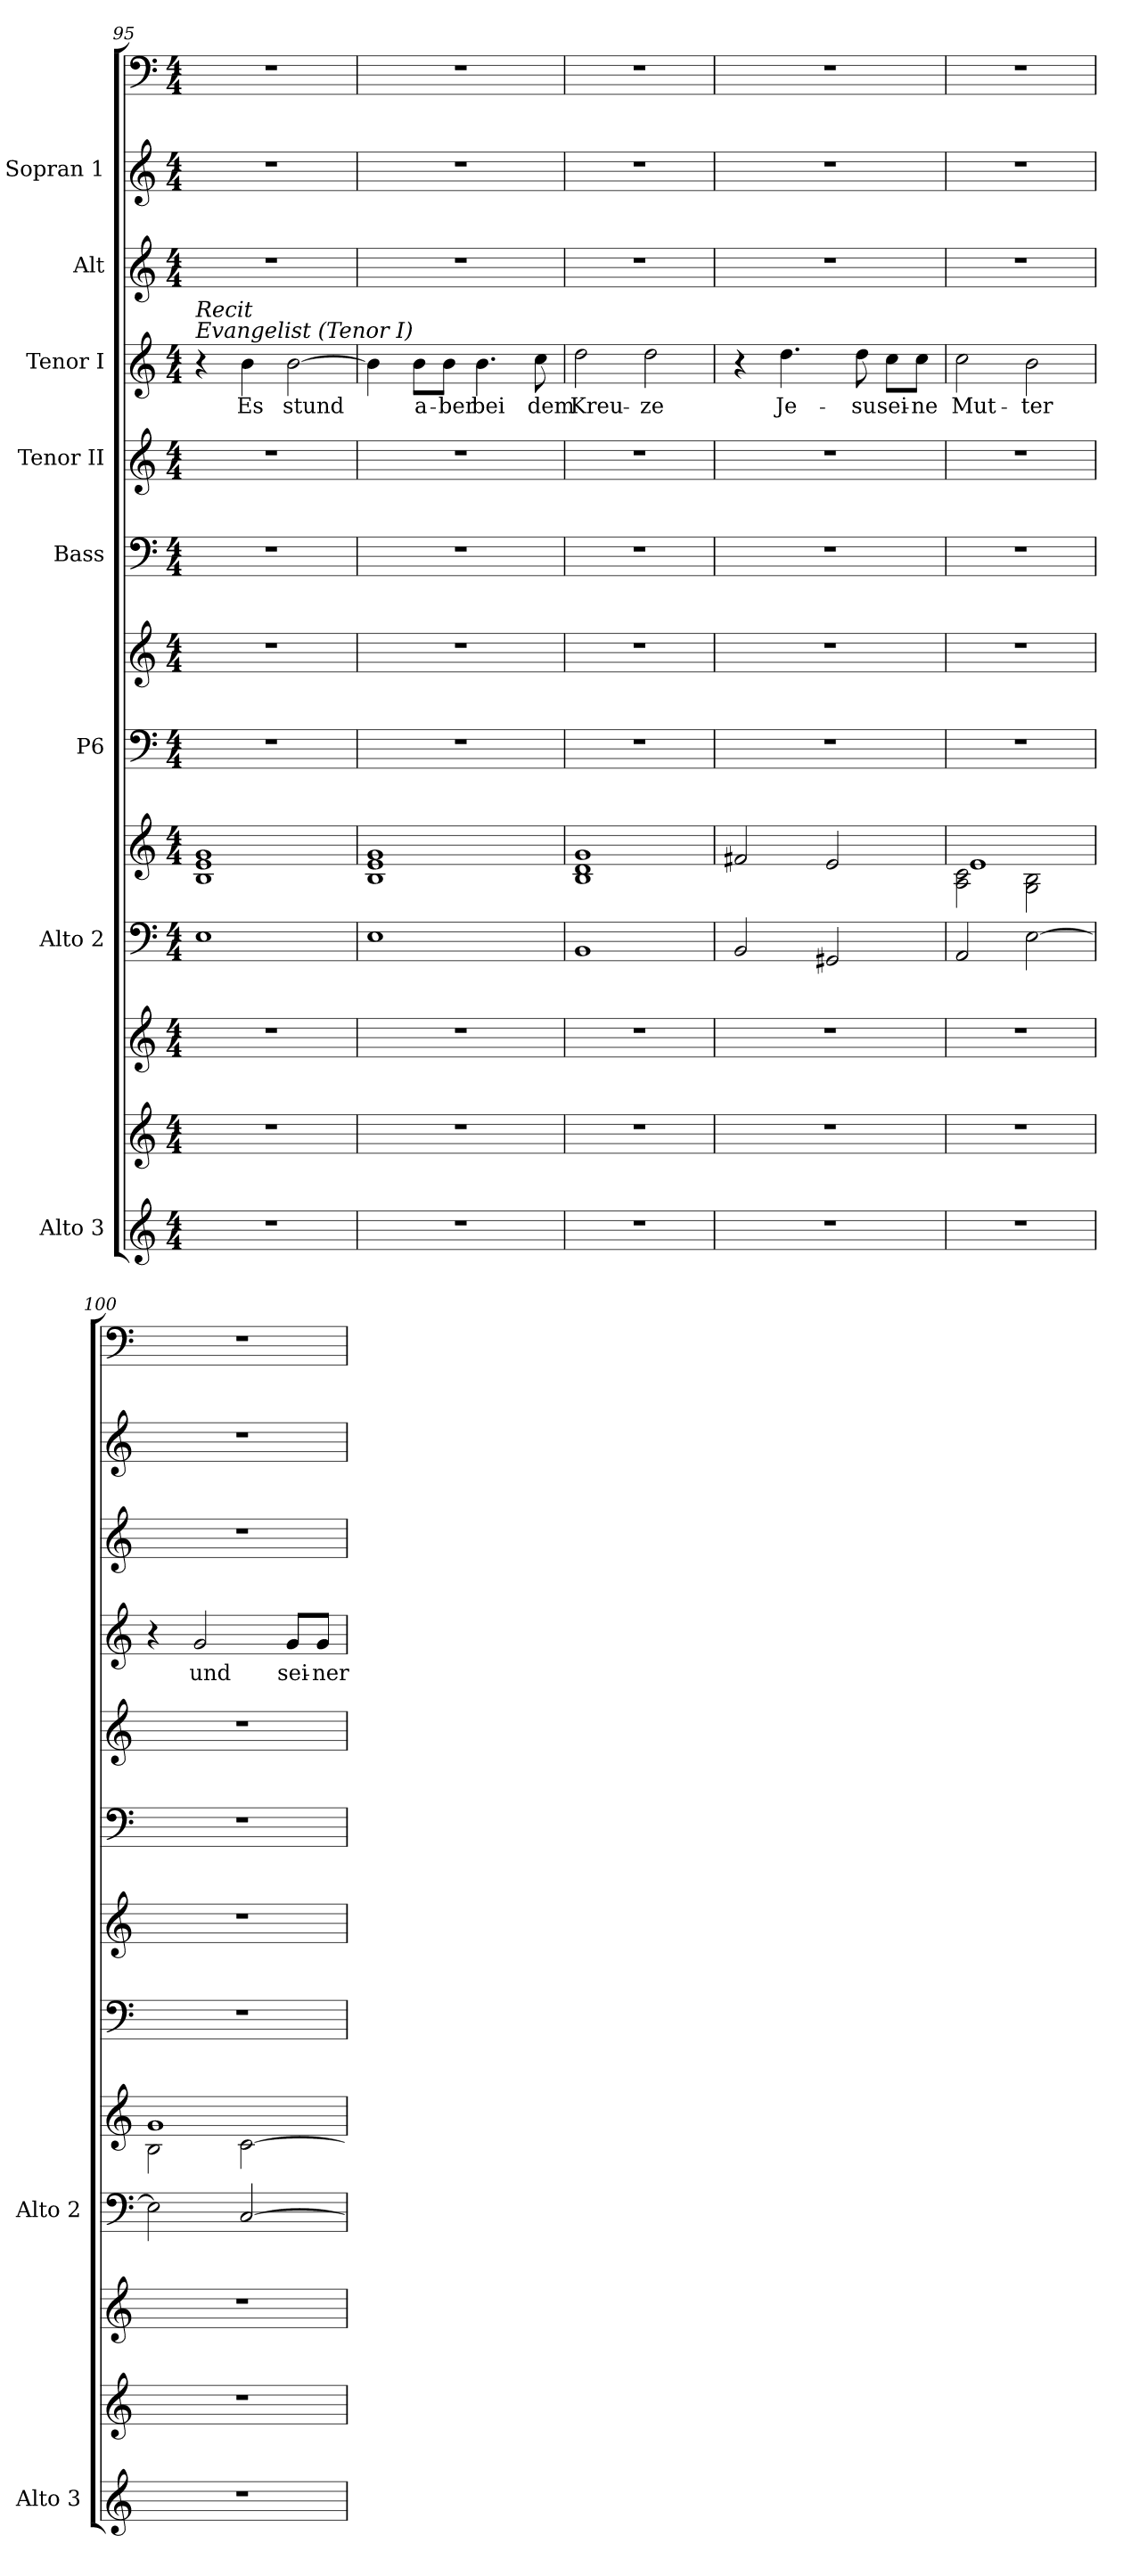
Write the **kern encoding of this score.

**kern	**kern	**kern	**kern	**kern	**kern	**kern	**kern	**kern	**kern	**text	**kern	**kern	**kern
*part11	*part10	*part9	*part8	*part8	*part7	*part7	*part6	*part5	*part4	*part4	*part3	*part2	*part1
*staff13	*staff12	*staff11	*staff10	*staff9	*staff8	*staff7	*staff6	*staff5	*staff4	*staff4	*staff3	*staff2	*staff1
*I"Alto 3	*	*	*I"Alto 2	*	*I"P6	*	*I"Bass	*I"Tenor II	*I"Tenor I	*	*I"Alt	*I"Sopran 1	*
*I'Alto 3	*	*	*I'Alto 2	*	*	*	*	*	*	*	*	*	*
*clefG2	*clefG2	*clefG2	*clefF4	*clefG2	*clefF4	*clefG2	*clefF4	*clefG2	*clefG2	*	*clefG2	*clefG2	*clefF4
*	*ITrd7c12	*ITrd7c12	*	*	*	*	*	*ITrd7c12	*ITrd7c12	*	*	*	*
*k[]	*k[]	*k[]	*k[]	*k[]	*k[]	*k[]	*k[]	*k[]	*k[]	*	*k[]	*k[]	*k[]
*C:	*C:	*C:	*C:	*C:	*C:	*C:	*C:	*C:	*C:	*	*C:	*C:	*C:
*M4/4	*M4/4	*M4/4	*M4/4	*M4/4	*M4/4	*M4/4	*M4/4	*M4/4	*M4/4	*	*M4/4	*M4/4	*M4/4
=95	=95	=95	=95	=95	=95	=95	=95	=95	=95	=95	=95	=95	=95
*	*	*	*^	*^	*	*	*	*	*	*	*	*	*
*	*	*	*	*	*	*^	*	*	*	*	*	*	*	*	*
!	!	!	!	!	!	!	!	!	!	!	!	!LO:TX:a:i:t=Recit\nEvangelist (Tenor I)	!	!	!	!
1r	1r	1r	1E	1ryy	1B 1e 1g	1ryy	1ryy	1r	1r	1r	1r	4r	.	1r	1r	1r
!	!	!	!	!	!	!	!	!	!	!	!	!	!LO:LY:b	!	!	!
.	.	.	.	.	.	.	.	.	.	.	.	4B\	Es	.	.	.
!	!	!	!	!	!	!	!	!	!	!	!	!	!LO:LY:b	!	!	!
.	.	.	.	.	.	.	.	.	.	.	.	[>2B\	stund	.	.	.
=96	=96	=96	=96	=96	=96	=96	=96	=96	=96	=96	=96	=96	=96	=96	=96	=96
1r	1r	1r	1E	1ryy	1B 1e 1g	1ryy	1ryy	1r	1r	1r	1r	4B\]	.	1r	1r	1r
!	!	!	!	!	!	!	!	!	!	!	!	!	!LO:LY:b	!	!	!
.	.	.	.	.	.	.	.	.	.	.	.	8B\L	a-	.	.	.
!	!	!	!	!	!	!	!	!	!	!	!	!	!LO:LY:b	!	!	!
.	.	.	.	.	.	.	.	.	.	.	.	8B\J	-ber	.	.	.
!	!	!	!	!	!	!	!	!	!	!	!	!	!LO:LY:b	!	!	!
.	.	.	.	.	.	.	.	.	.	.	.	4.B\	bei	.	.	.
!	!	!	!	!	!	!	!	!	!	!	!	!	!LO:LY:b	!	!	!
.	.	.	.	.	.	.	.	.	.	.	.	8c\	dem	.	.	.
=97	=97	=97	=97	=97	=97	=97	=97	=97	=97	=97	=97	=97	=97	=97	=97	=97
!	!	!	!	!	!	!	!	!	!	!	!	!	!LO:LY:b	!	!	!
1r	1r	1r	1BB	1ryy	1B 1d 1g	1ryy	1ryy	1r	1r	1r	1r	2d\	Kreu-	1r	1r	1r
!	!	!	!	!	!	!	!	!	!	!	!	!	!LO:LY:b	!	!	!
.	.	.	.	.	.	.	.	.	.	.	.	2d\	-ze	.	.	.
=98	=98	=98	=98	=98	=98	=98	=98	=98	=98	=98	=98	=98	=98	=98	=98	=98
1r	1r	1r	2BB/	1ryy	2f#X/	1ryy	1ryy	1r	1r	1r	1r	4r	.	1r	1r	1r
!	!	!	!	!	!	!	!	!	!	!	!	!	!LO:LY:b	!	!	!
.	.	.	.	.	.	.	.	.	.	.	.	4.d\	Je-	.	.	.
.	.	.	2GG#X/	.	2e/	.	.	.	.	.	.	.	.	.	.	.
!	!	!	!	!	!	!	!	!	!	!	!	!	!LO:LY:b	!	!	!
.	.	.	.	.	.	.	.	.	.	.	.	8d\	-su	.	.	.
!	!	!	!	!	!	!	!	!	!	!	!	!	!LO:LY:b	!	!	!
.	.	.	.	.	.	.	.	.	.	.	.	8c\L	sei-	.	.	.
!	!	!	!	!	!	!	!	!	!	!	!	!	!LO:LY:b	!	!	!
.	.	.	.	.	.	.	.	.	.	.	.	8c\J	-ne	.	.	.
=99	=99	=99	=99	=99	=99	=99	=99	=99	=99	=99	=99	=99	=99	=99	=99	=99
!	!	!	!	!	!	!	!	!	!	!	!	!	!LO:LY:b	!	!	!
1r	1r	1r	2AA/	1ryy	2A\ 2c\	1e	1ryy	1r	1r	1r	1r	2c\	Mut-	1r	1r	1r
!	!	!	!	!	!	!	!	!	!	!	!	!	!LO:LY:b	!	!	!
.	.	.	[>2E\	.	2G\ 2B\	.	.	.	.	.	.	2B\	-ter	.	.	.
!!LO:LB:g=z
=100	=100	=100	=100	=100	=100	=100	=100	=100	=100	=100	=100	=100	=100	=100	=100	=100
1r	1r	1r	2E\]	1ryy	1ryy	1g	2B\	1r	1r	1r	1r	4r	.	1r	1r	1r
!	!	!	!	!	!	!	!	!	!	!	!	!	!LO:LY:b	!	!	!
.	.	.	.	.	.	.	.	.	.	.	.	2G/	und	.	.	.
.	.	.	[<2C/	.	.	.	[<2c\	.	.	.	.	.	.	.	.	.
!	!	!	!	!	!	!	!	!	!	!	!	!	!LO:LY:b	!	!	!
.	.	.	.	.	.	.	.	.	.	.	.	8G/L	sei-	.	.	.
!	!	!	!	!	!	!	!	!	!	!	!	!	!LO:LY:b	!	!	!
.	.	.	.	.	.	.	.	.	.	.	.	8G/J	-ner	.	.	.
*	*	*	*v	*v	*	*	*	*	*	*	*	*	*	*	*	*
*	*	*	*	*v	*v	*v	*	*	*	*	*	*	*	*	*
=	=	=	=	=	=	=	=	=	=	=	=	=	=
*-	*-	*-	*-	*-	*-	*-	*-	*-	*-	*-	*-	*-	*-
